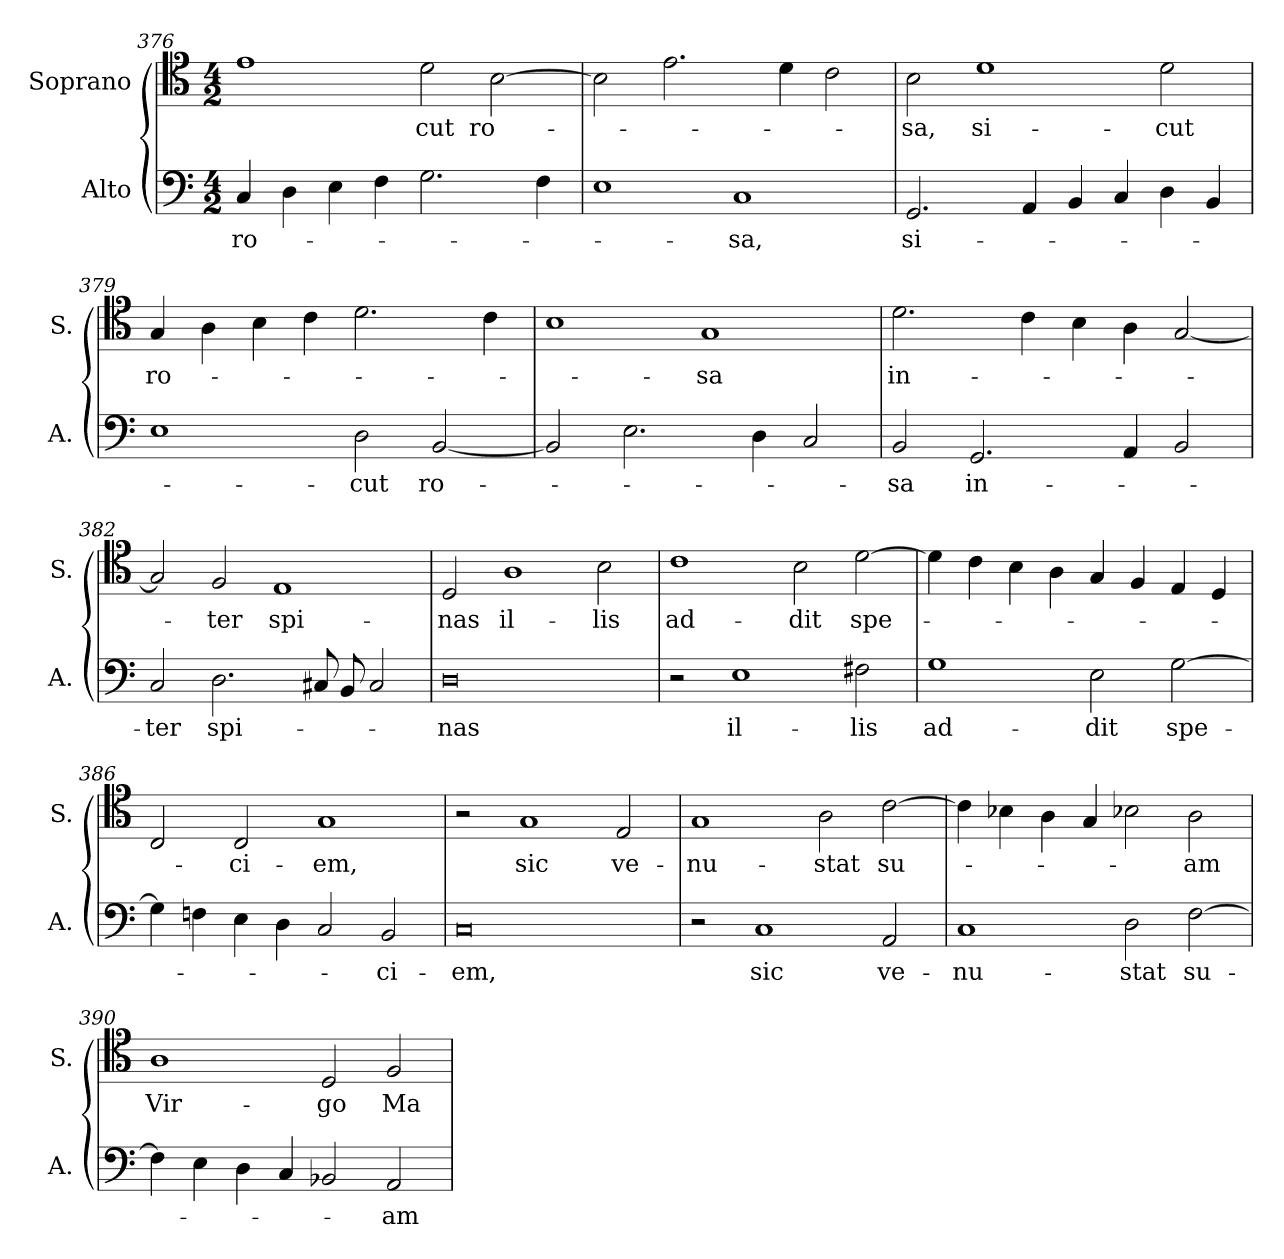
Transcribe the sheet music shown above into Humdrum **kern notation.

**kern	**text	**kern	**text
*part2	*part2	*part1	*part1
*staff2	*staff2	*staff1	*staff1
*I"Alto	*	*I"Soprano	*
*I'A.	*	*I'S.	*
*clefF4	*	*clefC4	*
*k[]	*	*k[]	*
*C:	*	*C:	*
*M4/2	*	*M4/2	*
=376	=376	=376	=376
!	!LO:LY:b:color=#000000	!	!
4Ci/	ro-	1ei	.
4Di\	.	.	.
4Ei\	.	.	.
4Fi\	.	.	.
!	!	!	!LO:LY:b:color=#000000
2.Gi\	.	2di\	-cut
!	!	!	!LO:LY:b:color=#000000
.	.	[2Bi\	ro-
4Fi\	.	.	.
=377	=377	=377	=377
1Ei	.	2Bi\]	.
.	.	2.ei\	.
!	!LO:LY:b:color=#000000	!	!
1Ci	-sa,	.	.
.	.	4di\	.
.	.	2ci\	.
=378	=378	=378	=378
!	!LO:LY:b:color=#000000	!	!
!	!	!	!LO:LY:b:color=#000000
2.GGi/	si-	2Bi\	-sa,
!	!	!	!LO:LY:b:color=#000000
.	.	1di	si-
4AAi/	.	.	.
4BBi/	.	.	.
4Ci/	.	.	.
!	!	!	!LO:LY:b:color=#000000
4Di\	.	2di\	-cut
4BBi/	.	.	.
=379	=379	=379	=379
!	!	!	!LO:LY:b:color=#000000
1Ei	.	4Gi/	ro-
.	.	4Ai\	.
.	.	4Bi\	.
.	.	4ci\	.
!	!LO:LY:b:color=#000000	!	!
2Di\	-cut	2.di\	.
!	!LO:LY:b:color=#000000	!	!
[2BBi/	ro-	.	.
.	.	4ci\	.
=380	=380	=380	=380
2BBi/]	.	1Bi	.
2.Ei\	.	.	.
!	!	!	!LO:LY:b:color=#000000
.	.	1Gi	-sa
4Di\	.	.	.
2Ci/	.	.	.
=381	=381	=381	=381
!	!LO:LY:b:color=#000000	!	!
!	!	!	!LO:LY:b:color=#000000
2BBi/	-sa	2.di\	in-
!	!LO:LY:b:color=#000000	!	!
2.GGi/	in-	.	.
.	.	4ci\	.
.	.	4Bi\	.
4AAi/	.	4Ai\	.
2BBi/	.	[2Gi/	.
!!LO:LB:g=z
=382	=382	=382	=382
!	!LO:LY:b:color=#000000	!	!
2Ci/	-ter	2Gi/]	.
!	!LO:LY:b:color=#000000	!	!
!	!	!	!LO:LY:b:color=#000000
2.Di\	spi-	2Fi/	-ter
!	!	!	!LO:LY:b:color=#000000
.	.	1Ei	spi-
8C#Xi/	.	.	.
8BBi/	.	.	.
2C#i/	.	.	.
=383	=383	=383	=383
!	!LO:LY:b:color=#000000	!	!
!	!	!	!LO:LY:b:color=#000000
0Di	-nas	2Di/	-nas
!	!	!	!LO:LY:b:color=#000000
.	.	1Ai	il-
!	!	!	!LO:LY:b:color=#000000
.	.	2Bi\	-lis
=384	=384	=384	=384
!	!	!	!LO:LY:b:color=#000000
2r	.	1ci	ad-
!	!LO:LY:b:color=#000000	!	!
1Ei	il-	.	.
!	!	!	!LO:LY:b:color=#000000
.	.	2Bi\	-dit
!	!LO:LY:b:color=#000000	!	!
!	!	!	!LO:LY:b:color=#000000
2F#Xi\	-lis	[2di\	spe-
=385	=385	=385	=385
!	!LO:LY:b:color=#000000	!	!
1Gi	ad-	4di\]	.
.	.	4ci\	.
.	.	4Bi\	.
.	.	4Ai\	.
!	!LO:LY:b:color=#000000	!	!
2Ei\	-dit	4Gi/	.
.	.	4Fi/	.
!	!LO:LY:b:color=#000000	!	!
[2Gi\	spe-	4Ei/	.
.	.	4Di/	.
=386	=386	=386	=386
4Gi\]	.	2Ci/	.
4Fni\	.	.	.
!	!	!	!LO:LY:b:color=#000000
4Ei\	.	2Ci/	-ci-
4Di\	.	.	.
!	!	!	!LO:LY:b:color=#000000
2Ci/	.	1Gi	-em,
!	!LO:LY:b:color=#000000	!	!
2BBi/	-ci-	.	.
=387	=387	=387	=387
!	!LO:LY:b:color=#000000	!	!
0Ci	-em,	2r	.
!	!	!	!LO:LY:b:color=#000000
.	.	1Gi	sic
!	!	!	!LO:LY:b:color=#000000
.	.	2Ei/	ve-
=388	=388	=388	=388
!	!	!	!LO:LY:b:color=#000000
2r	.	1Gi	-nu-
!	!LO:LY:b:color=#000000	!	!
1Ci	sic	.	.
!	!	!	!LO:LY:b:color=#000000
.	.	2Ai\	-stat
!	!LO:LY:b:color=#000000	!	!
!	!	!	!LO:LY:b:color=#000000
2AAi/	ve-	[2ci\	su-
!!LO:LB:g=z
=389	=389	=389	=389
!	!LO:LY:b:color=#000000	!	!
1Ci	-nu-	4ci\]	.
.	.	4B-Xi\	.
.	.	4Ai\	.
.	.	4Gi/	.
!	!LO:LY:b:color=#000000	!	!
2Di\	-stat	2B-Xi\	.
!	!LO:LY:b:color=#000000	!	!
!	!	!	!LO:LY:b:color=#000000
[2Fi\	su-	2Ai\	-am
=390	=390	=390	=390
!	!	!	!LO:LY:b:color=#000000
4Fi\]	.	1Ai	Vir-
4Ei\	.	.	.
4Di\	.	.	.
4Ci/	.	.	.
!	!	!	!LO:LY:b:color=#000000
2BB-Xi/	.	2Di/	-go
!	!LO:LY:b:color=#000000	!	!
!	!	!	!LO:LY:b:color=#000000
2AAi/	-am	2Fi/	Ma-
=	=	=	=
*-	*-	*-	*-
